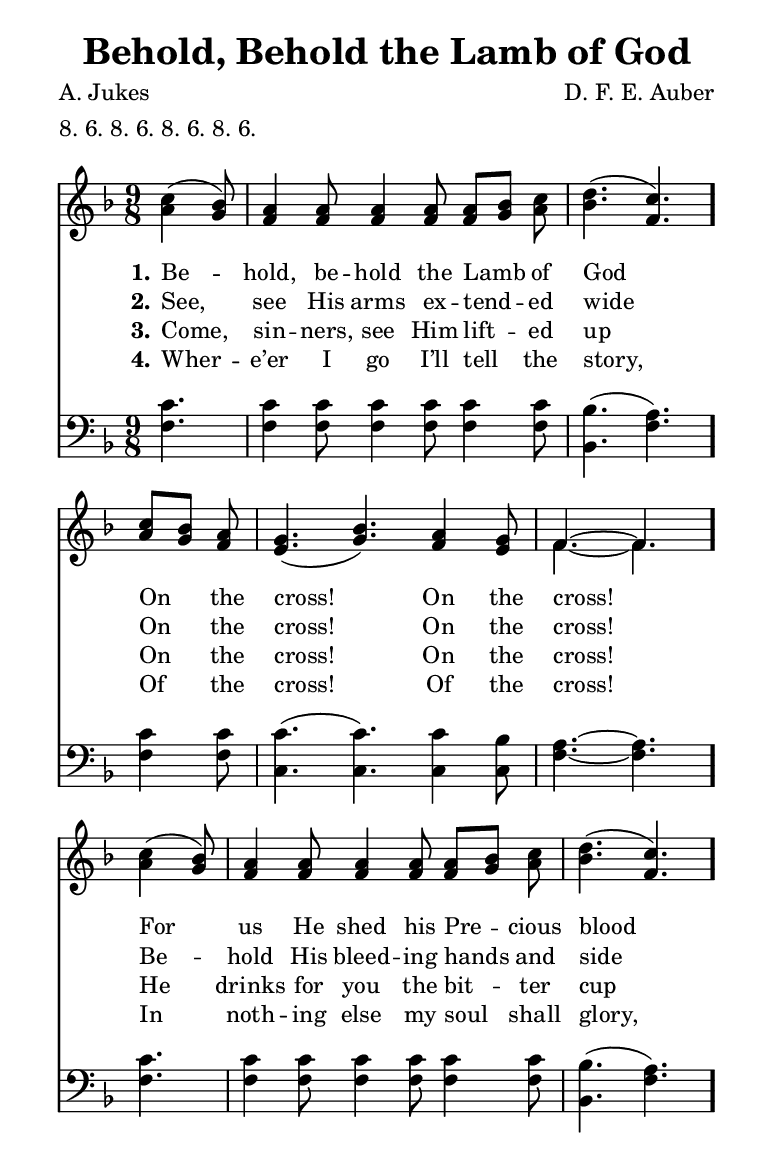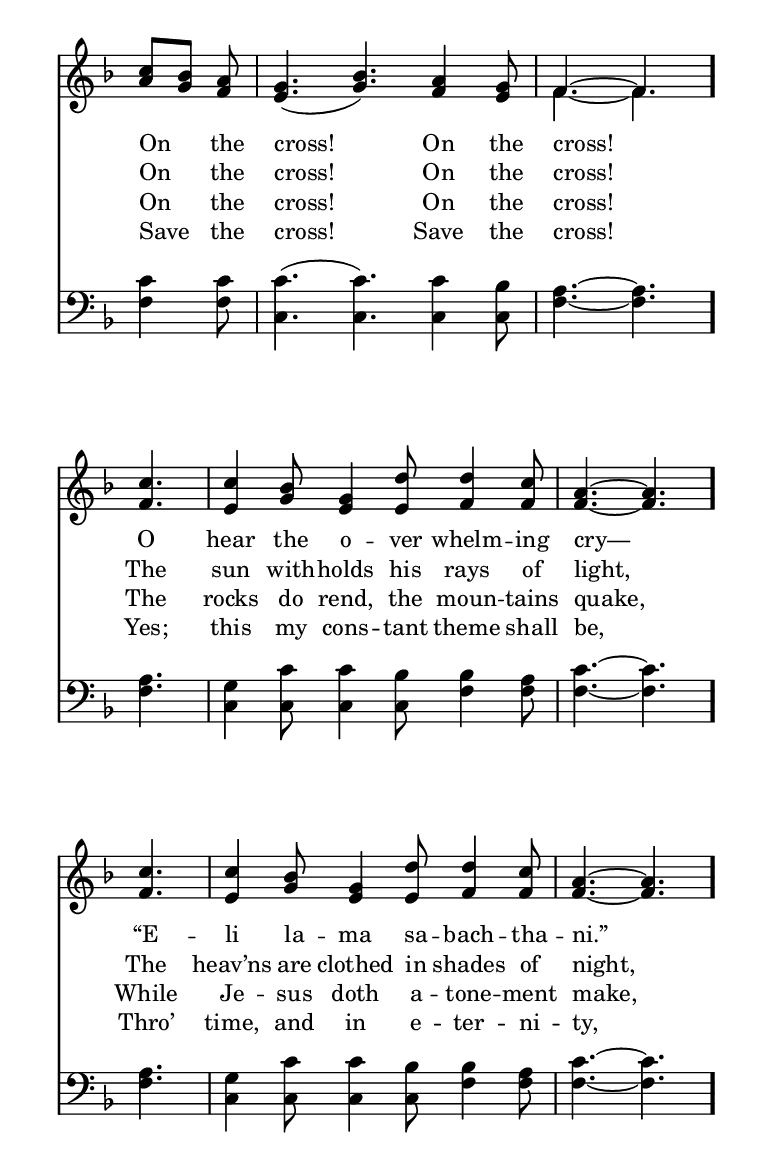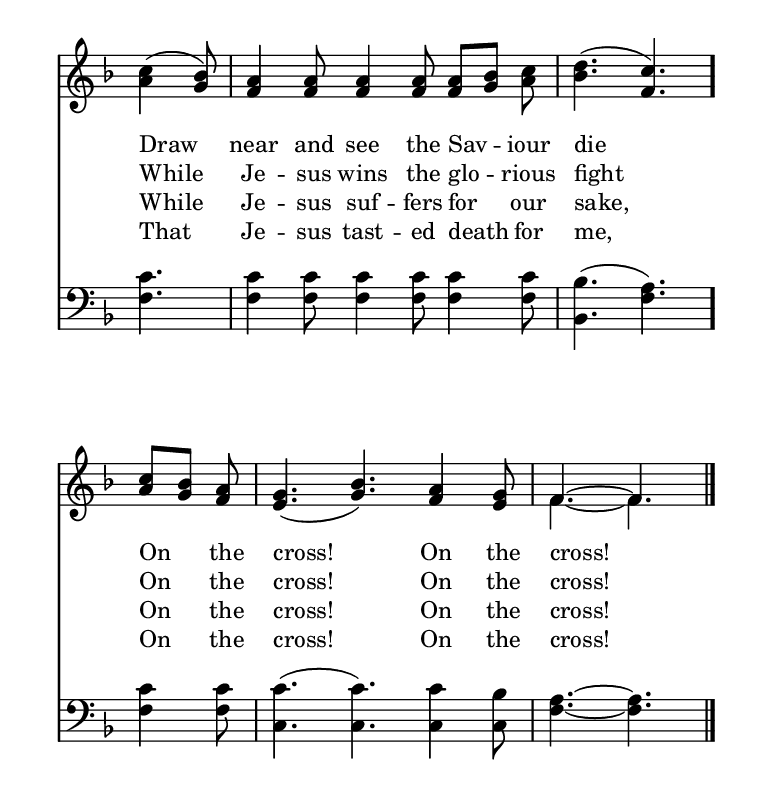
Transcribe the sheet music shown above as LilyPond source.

\include "common/global.ily"
\paper {
  \include "common/paper.ily"
}


\header{
  hymnnumber = "3"
  title = "Behold, Behold the Lamb of God"
  tunename = "Mercy’s Free"
  meter = "8. 6. 8. 6. 8. 6. 8. 6."
  poet = "A. Jukes"
  composer = "D. F. E. Auber"
  %copyright = ""
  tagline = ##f
}

global = {
  \include "common/overrides.ily"
  \autoBeamOff
  \override Staff.TimeSignature.style = #'numbered \time 9/8
  \once \override Score.MetronomeMark.transparent = ##t
  \tempo 4 = 80
  \key f \major
  \partial 4.
}

patternOne   = { c4( c8) | c4 c8 c4 c8 c8[ c8] c8 | c4.( c4.) c8[ c8] c8 | c4.( c4.) c4 c8 | c4. ~ c4. }
patternTwo   = { c4. | c4 c8 c4 c8 c4 c8 | c4. ~ c4. c4. | c4 c8 c4 c8 c4 c8 | c4. ~ c4. }
patternThree = { c4. | c4 c8 c4 c8 c4 c8 | c4.( c4.) c4 c8 | c4.( c4.) c4 c8 | c4. ~ c4. }

notesSoprano = {
\global
\relative c' {

    \changePitch \patternOne { c' bes | a a a a a bes c | d c c bes a | g bes a g | f f }
    \changePitch \patternOne { c' bes | a a a a a bes c | d c c bes a | g bes a g | f f }
    \changePitch \patternTwo { c' | c bes g d' d c | a a c | c bes g d' d c | a a }
    \changePitch \patternOne { c bes | a a a a a bes c | d c c bes a | g bes a g | f f }

    \bar "|."

}
}

notesAlto = {
\global
\relative e' {

    \changePitch \patternOne { a g | f f f f f g a | bes f a g f | e g f e | f f }
    \changePitch \patternOne { a g | f f f f f g a | bes f a g f | e g f e | f f }
    \changePitch \patternTwo { f | e g e e f f | f f f | e g e e f f | f f }
    \changePitch \patternOne { a g | f f f f f g a | bes f a g f | e g f e | f f }

}
}

notesTenor = {
\global
\relative a {

    \changePitch \patternThree { c | c c c c c c | bes a c c | c c c bes | a a }
    \changePitch \patternThree { c | c c c c c c | bes a c c | c c c bes | a a }
    \changePitch \patternTwo   { a | g c c bes bes a | c c a | g c c bes bes a | c c }
    \changePitch \patternThree { c | c c c c c c | bes a c c | c c c bes | a a }

}
}

notesBass = {
\global
\relative a {

    \changePitch \patternThree { f | f f f f f f | bes, f' f f | c c c c | f f }
    \changePitch \patternThree { f | f f f f f f | bes, f' f f | c c c c | f f }
    \changePitch \patternTwo   { f | c c c c f f | f f | f c c c c f f | f f }
    \changePitch \patternThree { f | f f f f f f | bes, f' f f | c c c c | f f }

}
}

wordsA = \lyricmode {
\set stanza = "1."

    Be -- hold, be -- hold the Lamb of God \bar "."
    On the cross! On the cross! \bar "." \break
    For us He shed his Pre -- cious blood \bar "."
    On the cross! On the cross! \bar "." \break
    O hear the o -- ver whelm -- ing cry— \bar "."
    “E -- li la -- ma sa -- bach -- tha -- ni.” \bar "." \break
    Draw near and see the Sav -- iour die \bar "."
    On the cross! On the cross! \bar "."

}

wordsB = \lyricmode {
\set stanza = "2."

    See, see His arms ex -- tend -- ed wide
    On the cross! On the cross! \bar "."
    Be -- hold His bleed -- ing hands and side
    On the cross! On the cross! \bar "."
    The sun with -- holds his rays of light,
    The heav’ns are clothed in shades of night,
    While Je -- sus wins the glo -- rious fight
    On the cross! On the cross! \bar "."

}

wordsC = \lyricmode {
\set stanza = "3."

    Come, sin -- ners, see Him lift -- ed up
    On the cross! On the cross! \bar "."
    He drinks for you the bit -- ter cup
    On the cross! On the cross! \bar "."
    The rocks do rend, the moun -- tains quake,
    While Je -- sus doth a -- tone -- ment make,
    While Je -- sus suf -- fers for our sake,
    On the cross! On the cross! \bar "."

}

wordsD = \lyricmode {
\set stanza = "4."

    Wher -- e’er I go I’ll tell the story,
    Of the cross! Of the cross! \bar "."
    In noth -- ing else my soul shall glory,
    Save the cross! Save the cross! \bar "."
    Yes; this my cons -- tant theme shall be,
    Thro’ time, and in e -- ter -- ni -- ty,
    That Je -- sus tast -- ed death for me,
    On the cross! On the cross! \bar "."

}


\score {
  \context ChoirStaff <<
    \context Staff = upper <<
      \set Staff.autoBeaming = ##f
      \set ChoirStaff.systemStartDelimiter = #'SystemStartBar
      \set ChoirStaff.printPartCombineTexts = ##f
      \partcombine #'(2 . 9) \notesSoprano \notesAlto
      \context NullVoice = sopranos { \voiceOne << \notesSoprano >> }
      \context NullVoice = altos { \voiceTwo << \notesAlto >> }
      \context Lyrics = one   \lyricsto sopranos \wordsA
      \context Lyrics = two   \lyricsto sopranos \wordsB
      \context Lyrics = three \lyricsto sopranos \wordsC
      \context Lyrics = four  \lyricsto sopranos \wordsD
    >>
    \context Staff = men <<
      \set Staff.autoBeaming = ##f
      \clef bass
      \set ChoirStaff.printPartCombineTexts = ##f
      \partcombine #'(2 . 9) \notesTenor \notesBass
      \context NullVoice = tenors { \voiceOne << \notesTenor >> }
      \context NullVoice = basses { \voiceTwo << \notesBass >> }
    >>
  >>
  \layout {
    \include "common/layout.ily"
  }
  \midi{
    \include "common/midi.ily"
  }
}

\version "2.19.49"  % necessary for upgrading to future LilyPond versions.

